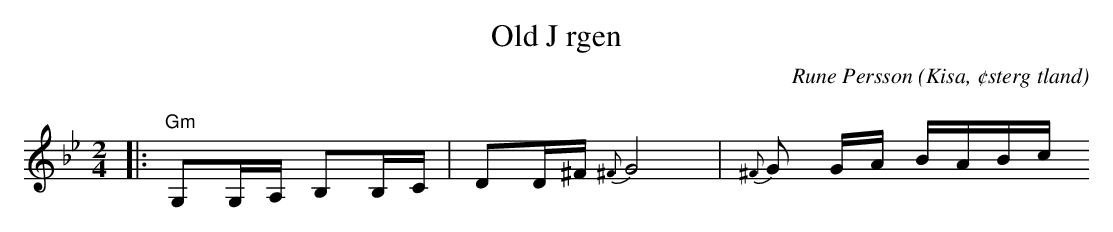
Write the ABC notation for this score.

X:1
T:Old J rgen
C:Rune Persson
O:Kisa, ¢sterg tland
Q:60
M:2/4
L:1/8
K:Gm
|:"Gm"G,G,/A,/ B,B,/C/|DD/^F/ {^F}G4|{^F}G G/A/ B/A/B/c/
